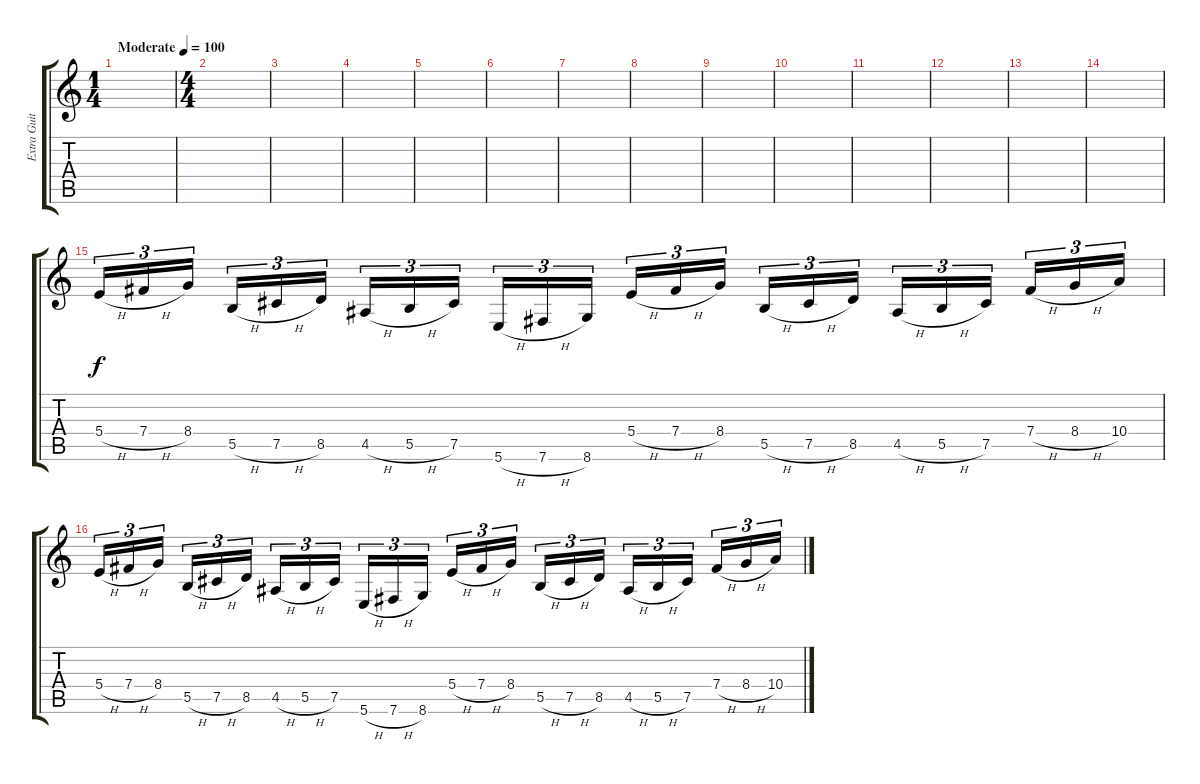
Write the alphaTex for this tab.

\track ("Extra Guitar" "Extra Guit") {instrument distortionguitar}
\staff {score tabs}
\tuning (Eb4 B3 Gb3 B2 Gb2 B1) {hide}
\ts (1 4)
\tempo (100 "Moderate")
\clef g2
\ks c
|
\ts (4 4)
|
|
|
|
|
|
|
|
|
|
|
|
|
5.4{h}.16{tu (3 2)} 7.4{h}.16{tu (3 2)} 8.4.16{tu (3 2) beam splitsecondary} 5.5{h}.16{tu (3 2)} 7.5{h}.16{tu (3 2)} 8.5.16{tu (3 2)} 4.5{h}.16{tu (3 2)} 5.5{h}.16{tu (3 2)} 7.5.16{tu (3 2) beam splitsecondary} 5.6{h}.16{tu (3 2)} 7.6{h}.16{tu (3 2)} 8.6.16{tu (3 2)} 5.4{h}.16{tu (3 2)} 7.4{h}.16{tu (3 2)} 8.4.16{tu (3 2) beam splitsecondary} 5.5{h}.16{tu (3 2)} 7.5{h}.16{tu (3 2)} 8.5.16{tu (3 2)} 4.5{h}.16{tu (3 2)} 5.5{h}.16{tu (3 2)} 7.5.16{tu (3 2) beam splitsecondary} 7.4{h}.16{tu (3 2)} 8.4{h}.16{tu (3 2)} 10.4.16{tu (3 2)} |
5.4{h}.16{tu (3 2)} 7.4{h}.16{tu (3 2)} 8.4.16{tu (3 2) beam splitsecondary} 5.5{h}.16{tu (3 2)} 7.5{h}.16{tu (3 2)} 8.5.16{tu (3 2)} 4.5{h}.16{tu (3 2)} 5.5{h}.16{tu (3 2)} 7.5.16{tu (3 2) beam splitsecondary} 5.6{h}.16{tu (3 2)} 7.6{h}.16{tu (3 2)} 8.6.16{tu (3 2)} 5.4{h}.16{tu (3 2)} 7.4{h}.16{tu (3 2)} 8.4.16{tu (3 2) beam splitsecondary} 5.5{h}.16{tu (3 2)} 7.5{h}.16{tu (3 2)} 8.5.16{tu (3 2)} 4.5{h}.16{tu (3 2)} 5.5{h}.16{tu (3 2)} 7.5.16{tu (3 2) beam splitsecondary} 7.4{h}.16{tu (3 2)} 8.4{h}.16{tu (3 2)} 10.4.16{tu (3 2)}
